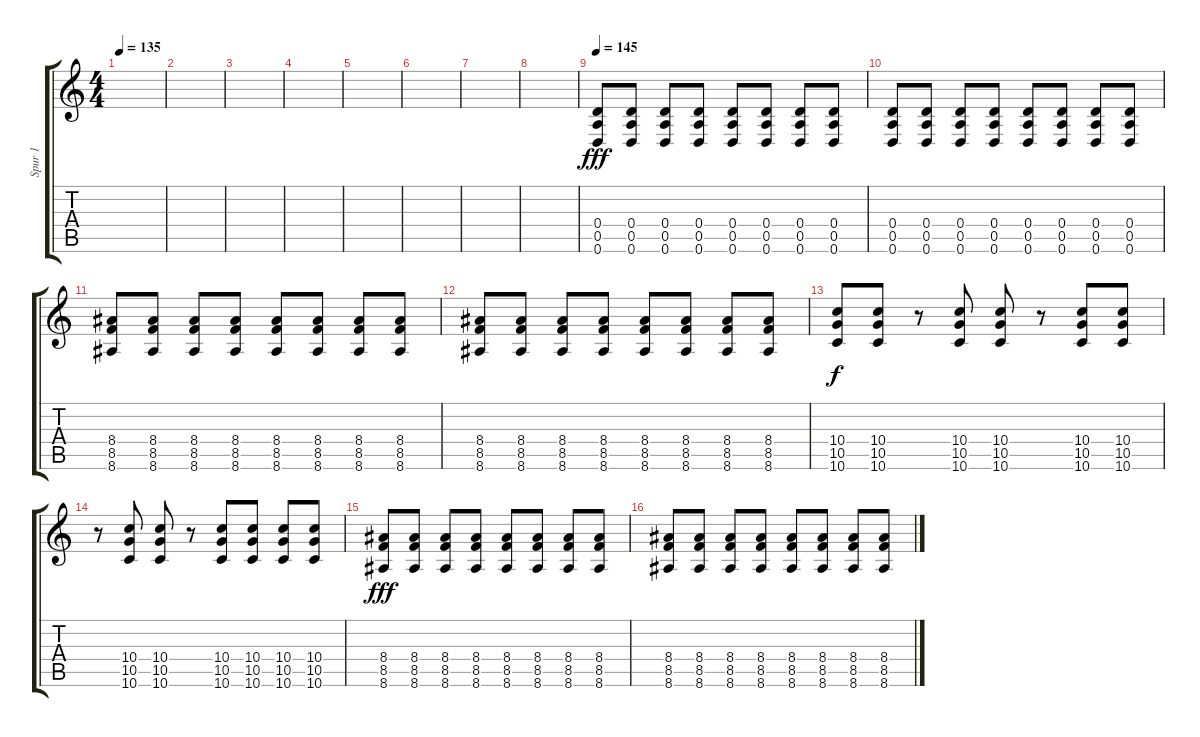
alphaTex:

\track ("Spur 1" "Spur 1") {instrument distortionguitar}
\staff {score tabs}
\tuning (E4 B3 G3 D3 A2 D2) {hide}
\ts (4 4)
\tempo 135
\clef g2
\ks c
|
|
|
|
|
|
|
|
\tempo 145
(0.4 0.5 0.6).8{dy fff} (0.4 0.5 0.6).8 (0.4 0.5 0.6).8 (0.4 0.5 0.6).8 (0.4 0.5 0.6).8 (0.4 0.5 0.6).8 (0.4 0.5 0.6).8 (0.4 0.5 0.6).8 |
(0.4 0.5 0.6).8 (0.4 0.5 0.6).8 (0.4 0.5 0.6).8 (0.4 0.5 0.6).8 (0.4 0.5 0.6).8 (0.4 0.5 0.6).8 (0.4 0.5 0.6).8 (0.4 0.5 0.6).8 |
(8.4 8.5 8.6).8 (8.4 8.5 8.6).8 (8.4 8.5 8.6).8 (8.4 8.5 8.6).8 (8.4 8.5 8.6).8 (8.4 8.5 8.6).8 (8.4 8.5 8.6).8 (8.4 8.5 8.6).8 |
(8.4 8.5 8.6).8 (8.4 8.5 8.6).8 (8.4 8.5 8.6).8 (8.4 8.5 8.6).8 (8.4 8.5 8.6).8 (8.4 8.5 8.6).8 (8.4 8.5 8.6).8 (8.4 8.5 8.6).8 |
(10.4 10.5 10.6).8{dy f} (10.4 10.5 10.6).8 r.8 (10.4 10.5 10.6).8 (10.4 10.5 10.6).8 r.8 (10.4 10.5 10.6).8 (10.4 10.5 10.6).8 |
r.8 (10.4 10.5 10.6).8 (10.4 10.5 10.6).8 r.8 (10.4 10.5 10.6).8 (10.4 10.5 10.6).8 (10.4 10.5 10.6).8 (10.4 10.5 10.6).8 |
(8.4 8.5 8.6).8{dy fff} (8.4 8.5 8.6).8 (8.4 8.5 8.6).8 (8.4 8.5 8.6).8 (8.4 8.5 8.6).8 (8.4 8.5 8.6).8 (8.4 8.5 8.6).8 (8.4 8.5 8.6).8 |
(8.4 8.5 8.6).8 (8.4 8.5 8.6).8 (8.4 8.5 8.6).8 (8.4 8.5 8.6).8 (8.4 8.5 8.6).8 (8.4 8.5 8.6).8 (8.4 8.5 8.6).8 (8.4 8.5 8.6).8
